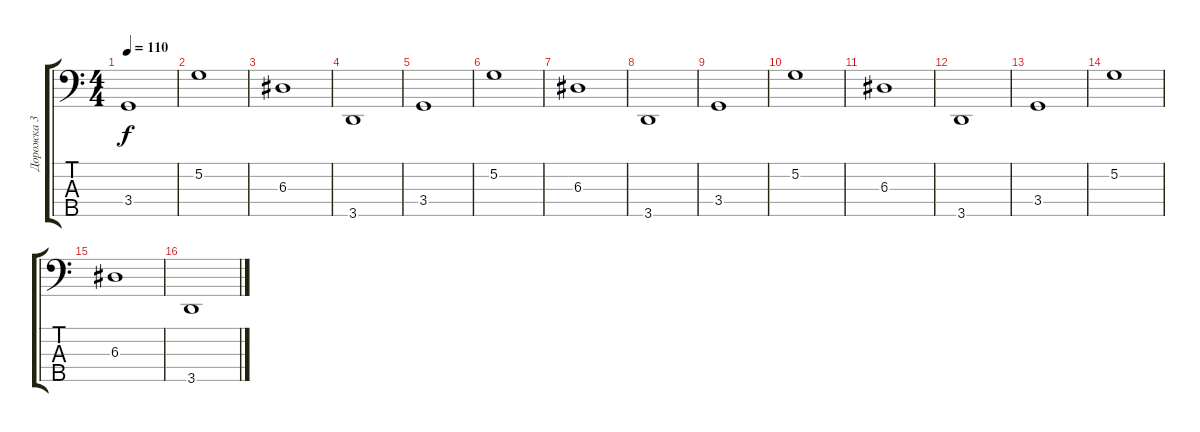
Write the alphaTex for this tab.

\track ("Дорожка 3" "Дорожка 3") {instrument fretlessbass}
\staff {score tabs}
\tuning (G2 D2 A1 E1 B0) {hide}
\ts (4 4)
\tempo 110
\clef f4
\ks c
3.4.1{dy f} |
5.2.1 |
6.3.1 |
3.5.1 |
3.4.1 |
5.2.1 |
6.3.1 |
3.5.1 |
3.4.1 |
5.2.1 |
6.3.1 |
3.5.1 |
3.4.1 |
5.2.1 |
6.3.1 |
3.5.1
